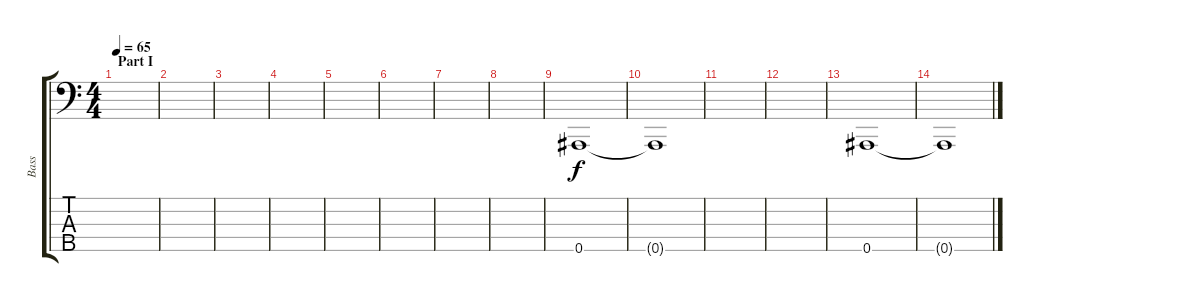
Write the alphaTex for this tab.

\track ("Bass" "Bass") {instrument electricbassfinger}
\staff {score tabs}
\tuning (Gb2 Db2 Ab1 Eb1 Bb0) {hide}
\ts (4 4)
\section ("" "Part I")
\tempo 65
\clef f4
\ks c
|
|
|
|
|
|
|
|
0.5.1 |
0.5{t}.1 |
|
|
0.5.1 |
0.5{t}.1
